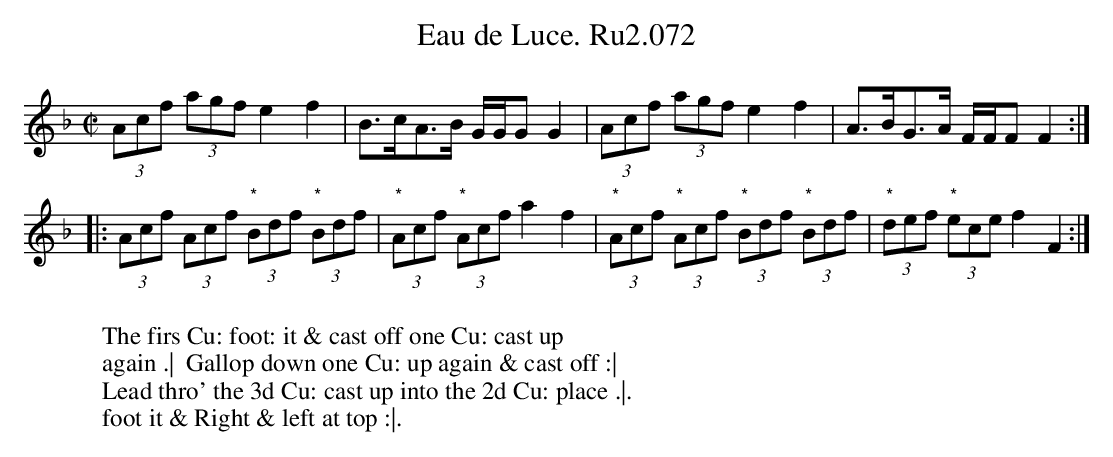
X:1
T:Eau de Luce. Ru2.072
L:1/8
M:C|
K:F
(3Acf (3agf e2f2|B>cA>B G/G/G G2 |(3Acf (3agf e2f2|A>BG>A F/F/F F2 :|
|:(3Acf (3Acf "*"(3Bdf "*"(3Bdf|"*"(3Acf "*"(3Acf a2f2|\
"*"(3Acf "*"(3Acf "*"(3Bdf "*"(3Bdf|"*"(3def "*"(3ece f2F2 :|
W:
W: The firs Cu: foot: it & cast off one Cu: cast up
W: again .|  Gallop down one Cu: up again & cast off :|
W: Lead thro' the 3d Cu: cast up into the 2d Cu: place .|.
W: foot it & Right & left at top :|.
